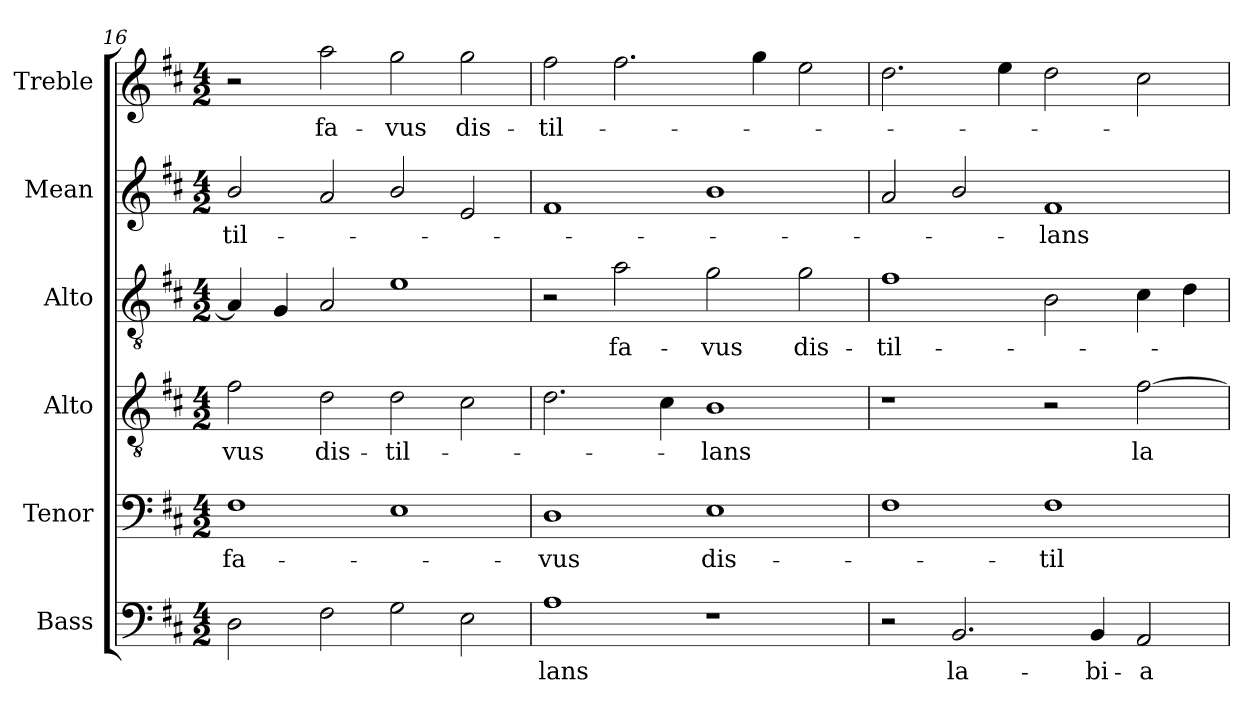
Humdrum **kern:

**kern	**text	**kern	**text	**kern	**text	**kern	**text	**kern	**text	**kern	**text
*part6	*part6	*part5	*part5	*part4	*part4	*part3	*part3	*part2	*part2	*part1	*part1
*staff6	*staff6	*staff5	*staff5	*staff4	*staff4	*staff3	*staff3	*staff2	*staff2	*staff1	*staff1
*I"Bass	*	*I"Tenor	*	*I"Alto	*	*I"Alto	*	*I"Mean	*	*I"Treble	*
*I'B.	*	*I'T.	*	*I'A.	*	*I'A.	*	*I'M.	*	*I'Tr.	*
!!LO:PB:g=z
*clefF4	*	*clefF4	*	*clefGv2	*	*clefGv2	*	*clefG2	*	*clefG2	*
*	*	*	*	*ITrd7c12	*	*ITrd7c12	*	*	*	*	*
*k[f#c#]	*	*k[f#c#]	*	*k[f#c#]	*	*k[f#c#]	*	*k[f#c#]	*	*k[f#c#]	*
*D:	*	*D:	*	*D:	*	*D:	*	*D:	*	*D:	*
*M4/2	*	*M4/2	*	*M4/2	*	*M4/2	*	*M4/2	*	*M4/2	*
=16	=16	=16	=16	=16	=16	=16	=16	=16	=16	=16	=16
!	!	!	!LO:LY:b:color=#000000	!	!	!	!	!	!	!	!
!	!	!	!	!	!LO:LY:b:color=#000000	!	!	!	!	!	!
!	!	!	!	!	!	!	!	!	!LO:LY:b:color=#000000	!	!
2Di\	.	1F#i	fa-	2F#i\	-vus	4AAi/]	.	2bi/	-til-	2r	.
.	.	.	.	.	.	4GGi/	.	.	.	.	.
!	!	!	!	!	!LO:LY:b:color=#000000	!	!	!	!	!	!
!	!	!	!	!	!	!	!	!	!	!	!LO:LY:b:color=#000000
2F#i\	.	.	.	2Di\	dis-	2AAi/	.	2ai/	.	2aai\	fa-
!	!	!	!	!	!LO:LY:b:color=#000000	!	!	!	!	!	!
!	!	!	!	!	!	!	!	!	!	!	!LO:LY:b:color=#000000
2Gi\	.	1Ei	.	2Di\	-til-	1Ei	.	2bi/	.	2ggi\	-vus
!	!	!	!	!	!	!	!	!	!	!	!LO:LY:b:color=#000000
2Ei\	.	.	.	2C#i\	.	.	.	2ei/	.	2ggi\	dis-
=17	=17	=17	=17	=17	=17	=17	=17	=17	=17	=17	=17
!	!LO:LY:b:color=#000000	!	!	!	!	!	!	!	!	!	!
!	!	!	!LO:LY:b:color=#000000	!	!	!	!	!	!	!	!
!	!	!	!	!	!	!	!	!	!	!	!LO:LY:b:color=#000000
1Ai	-lans	1Di	-vus	2.Di\	.	2r	.	1f#i	.	2ff#i\	-til-
!	!	!	!	!	!	!	!LO:LY:b:color=#000000	!	!	!	!
.	.	.	.	.	.	2Ai\	fa-	.	.	2.ff#i\	.
.	.	.	.	4C#i\	.	.	.	.	.	.	.
!	!	!	!LO:LY:b:color=#000000	!	!	!	!	!	!	!	!
!	!	!	!	!	!LO:LY:b:color=#000000	!	!	!	!	!	!
!	!	!	!	!	!	!	!LO:LY:b:color=#000000	!	!	!	!
1r	.	1Ei	dis-	1BBi	-lans	2Gi\	-vus	1bi	.	.	.
.	.	.	.	.	.	.	.	.	.	4ggi\	.
!	!	!	!	!	!	!	!LO:LY:b:color=#000000	!	!	!	!
.	.	.	.	.	.	2Gi\	dis-	.	.	2eei\	.
=18	=18	=18	=18	=18	=18	=18	=18	=18	=18	=18	=18
!	!	!	!	!	!	!	!LO:LY:b:color=#000000	!	!	!	!
2r	.	1F#i	.	1r	.	1F#i	-til-	2ai/	.	2.ddi\	.
!	!LO:LY:b:color=#000000	!	!	!	!	!	!	!	!	!	!
2.BBi/	la-	.	.	.	.	.	.	2bi/	.	.	.
.	.	.	.	.	.	.	.	.	.	4eei\	.
!	!	!	!LO:LY:b:color=#000000	!	!	!	!	!	!	!	!
!	!	!	!	!	!	!	!	!	!LO:LY:b:color=#000000	!	!
.	.	1F#i	-til-	2r	.	2BBi\	.	1f#i	-lans	2ddi\	.
!	!LO:LY:b:color=#000000	!	!	!	!	!	!	!	!	!	!
4BBi/	-bi-	.	.	.	.	.	.	.	.	.	.
!	!LO:LY:b:color=#000000	!	!	!	!	!	!	!	!	!	!
!	!	!	!	!	!LO:LY:b:color=#000000	!	!	!	!	!	!
2AAi/	-a	.	.	[>2F#i\	la-	4C#i\	.	.	.	2cc#i\	.
.	.	.	.	.	.	4Di\	.	.	.	.	.
=	=	=	=	=	=	=	=	=	=	=	=
*-	*-	*-	*-	*-	*-	*-	*-	*-	*-	*-	*-
